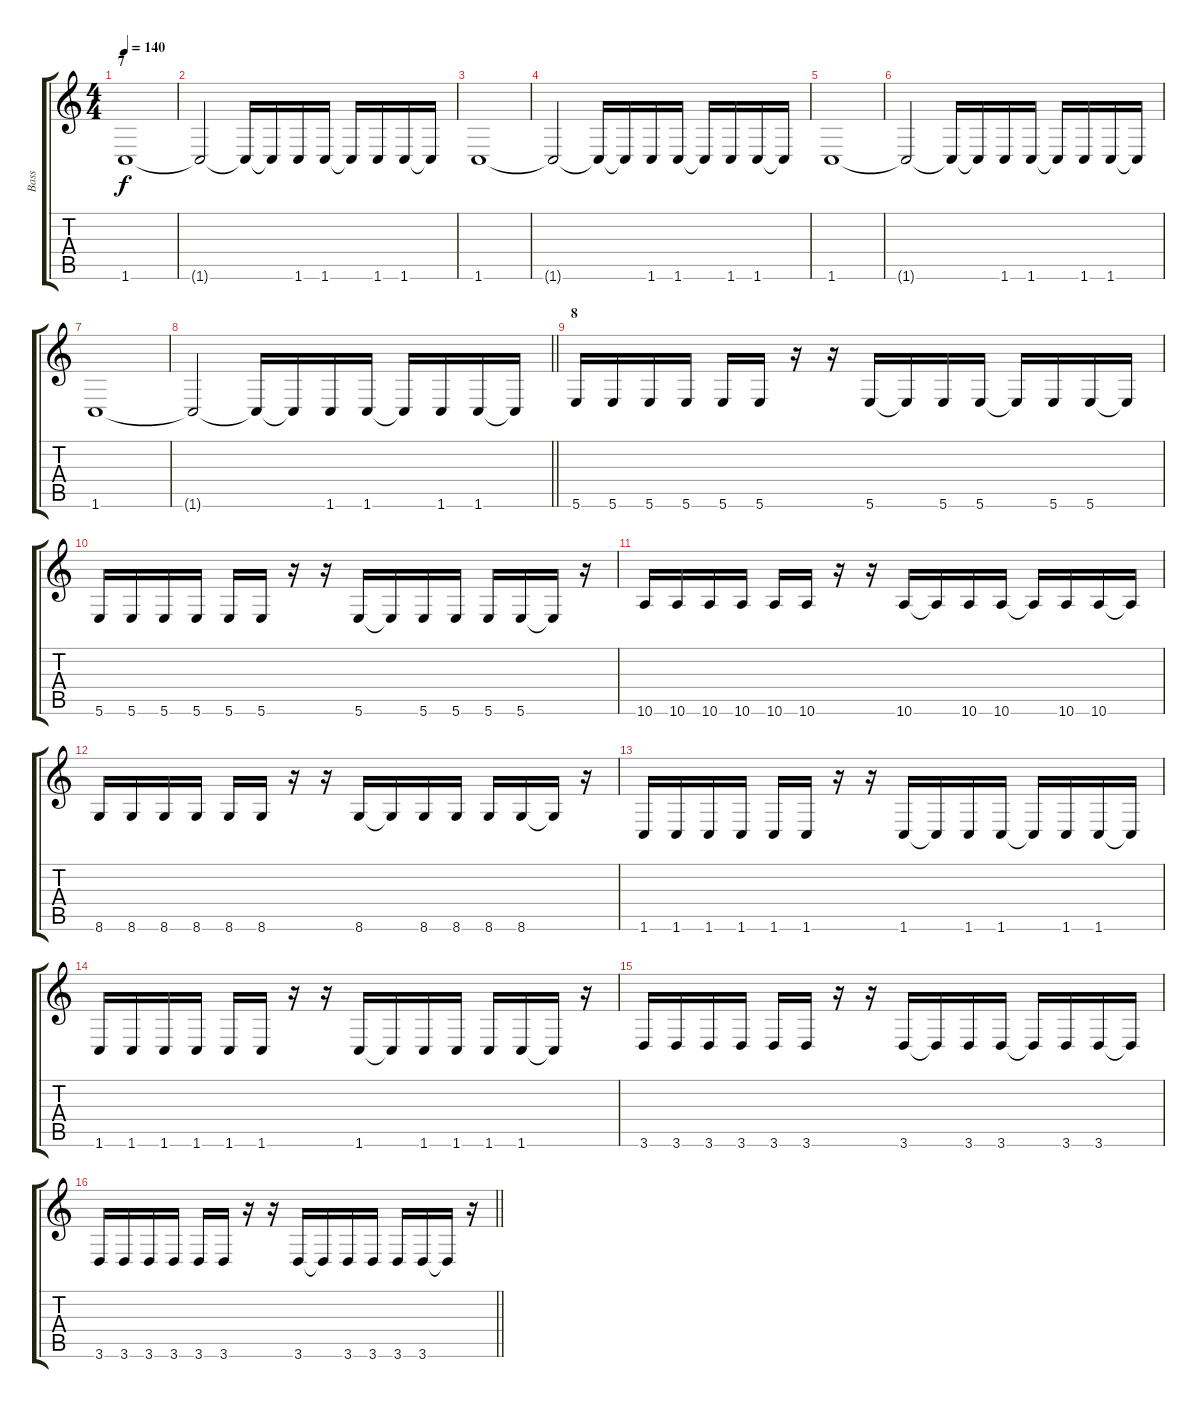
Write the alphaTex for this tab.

\track ("Bass" "Bass") {instrument electricbassfinger}
\staff {score tabs}
\tuning (Db4 Ab3 E3 B2 Gb2 B1) {hide}
\ts (4 4)
\section ("" "7")
\tempo 140
\clef g2
\ks c
1.6.1{dy f} |
1.6{t}.2 1.6{t}.16 1.6{t}.16 1.6.16 1.6.16 1.6{t}.16 1.6.16 1.6.16 1.6{t}.16 |
1.6.1 |
1.6{t}.2 1.6{t}.16 1.6{t}.16 1.6.16 1.6.16 1.6{t}.16 1.6.16 1.6.16 1.6{t}.16 |
1.6.1 |
1.6{t}.2 1.6{t}.16 1.6{t}.16 1.6.16 1.6.16 1.6{t}.16 1.6.16 1.6.16 1.6{t}.16 |
1.6.1 |
\barLineRight lightlight
1.6{t}.2 1.6{t}.16 1.6{t}.16 1.6.16 1.6.16 1.6{t}.16 1.6.16 1.6.16 1.6{t}.16 |
\section ("" "8")
5.6.16 5.6.16 5.6.16 5.6.16 5.6.16 5.6.16 r.16 r.16 5.6.16 5.6{t}.16 5.6.16 5.6.16 5.6{t}.16 5.6.16 5.6.16 5.6{t}.16 |
5.6.16 5.6.16 5.6.16 5.6.16 5.6.16 5.6.16 r.16 r.16 5.6.16 5.6{t}.16 5.6.16 5.6.16 5.6.16 5.6.16 5.6{t}.16 r.16 |
10.6.16 10.6.16 10.6.16 10.6.16 10.6.16 10.6.16 r.16 r.16 10.6.16 10.6{t}.16 10.6.16 10.6.16 10.6{t}.16 10.6.16 10.6.16 10.6{t}.16 |
8.6.16 8.6.16 8.6.16 8.6.16 8.6.16 8.6.16 r.16 r.16 8.6.16 8.6{t}.16 8.6.16 8.6.16 8.6.16 8.6.16 8.6{t}.16 r.16 |
1.6.16 1.6.16 1.6.16 1.6.16 1.6.16 1.6.16 r.16 r.16 1.6.16 1.6{t}.16 1.6.16 1.6.16 1.6{t}.16 1.6.16 1.6.16 1.6{t}.16 |
1.6.16 1.6.16 1.6.16 1.6.16 1.6.16 1.6.16 r.16 r.16 1.6.16 1.6{t}.16 1.6.16 1.6.16 1.6.16 1.6.16 1.6{t}.16 r.16 |
3.6.16 3.6.16 3.6.16 3.6.16 3.6.16 3.6.16 r.16 r.16 3.6.16 3.6{t}.16 3.6.16 3.6.16 3.6{t}.16 3.6.16 3.6.16 3.6{t}.16 |
\barLineRight lightlight
3.6.16 3.6.16 3.6.16 3.6.16 3.6.16 3.6.16 r.16 r.16 3.6.16 3.6{t}.16 3.6.16 3.6.16 3.6.16 3.6.16 3.6{t}.16 r.16
